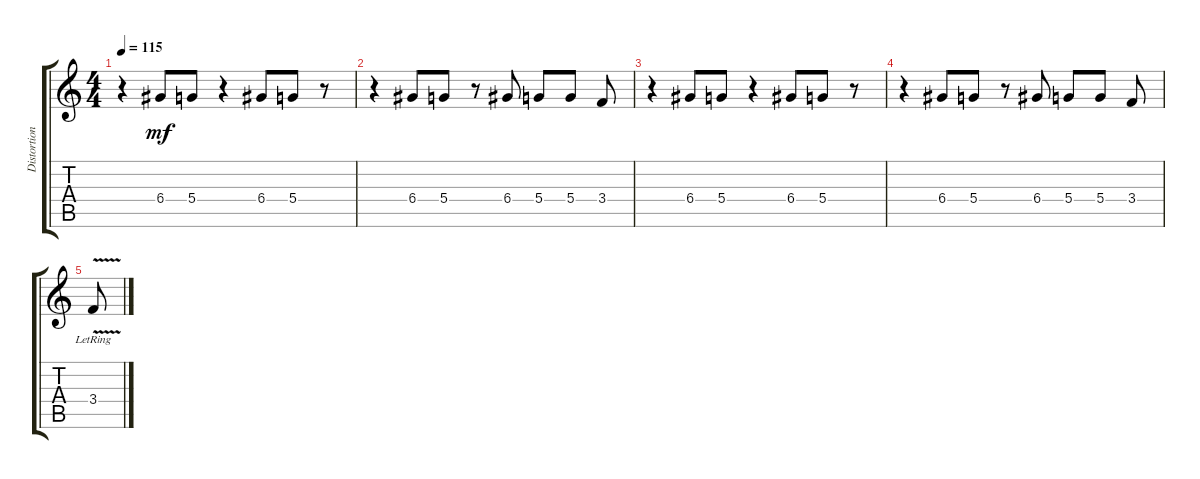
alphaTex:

\track ("Distortion" "Distortion") {instrument distortionguitar}
\staff {score tabs}
\tuning (E4 B3 G3 D3 A2 E2) {hide}
\ts (4 4)
\tempo 115
\clef g2
\ks c
r.4{dy mf} 6.4.8 5.4.8 r.4 6.4.8 5.4.8 r.8 |
r.4 6.4.8 5.4.8 r.8 6.4.8 5.4.8 5.4.8 3.4.8 |
r.4 6.4.8 5.4.8 r.4 6.4.8 5.4.8 r.8 |
r.4 6.4.8 5.4.8 r.8 6.4.8 5.4.8 5.4.8 3.4.8 |
3.4{v lr}.8
